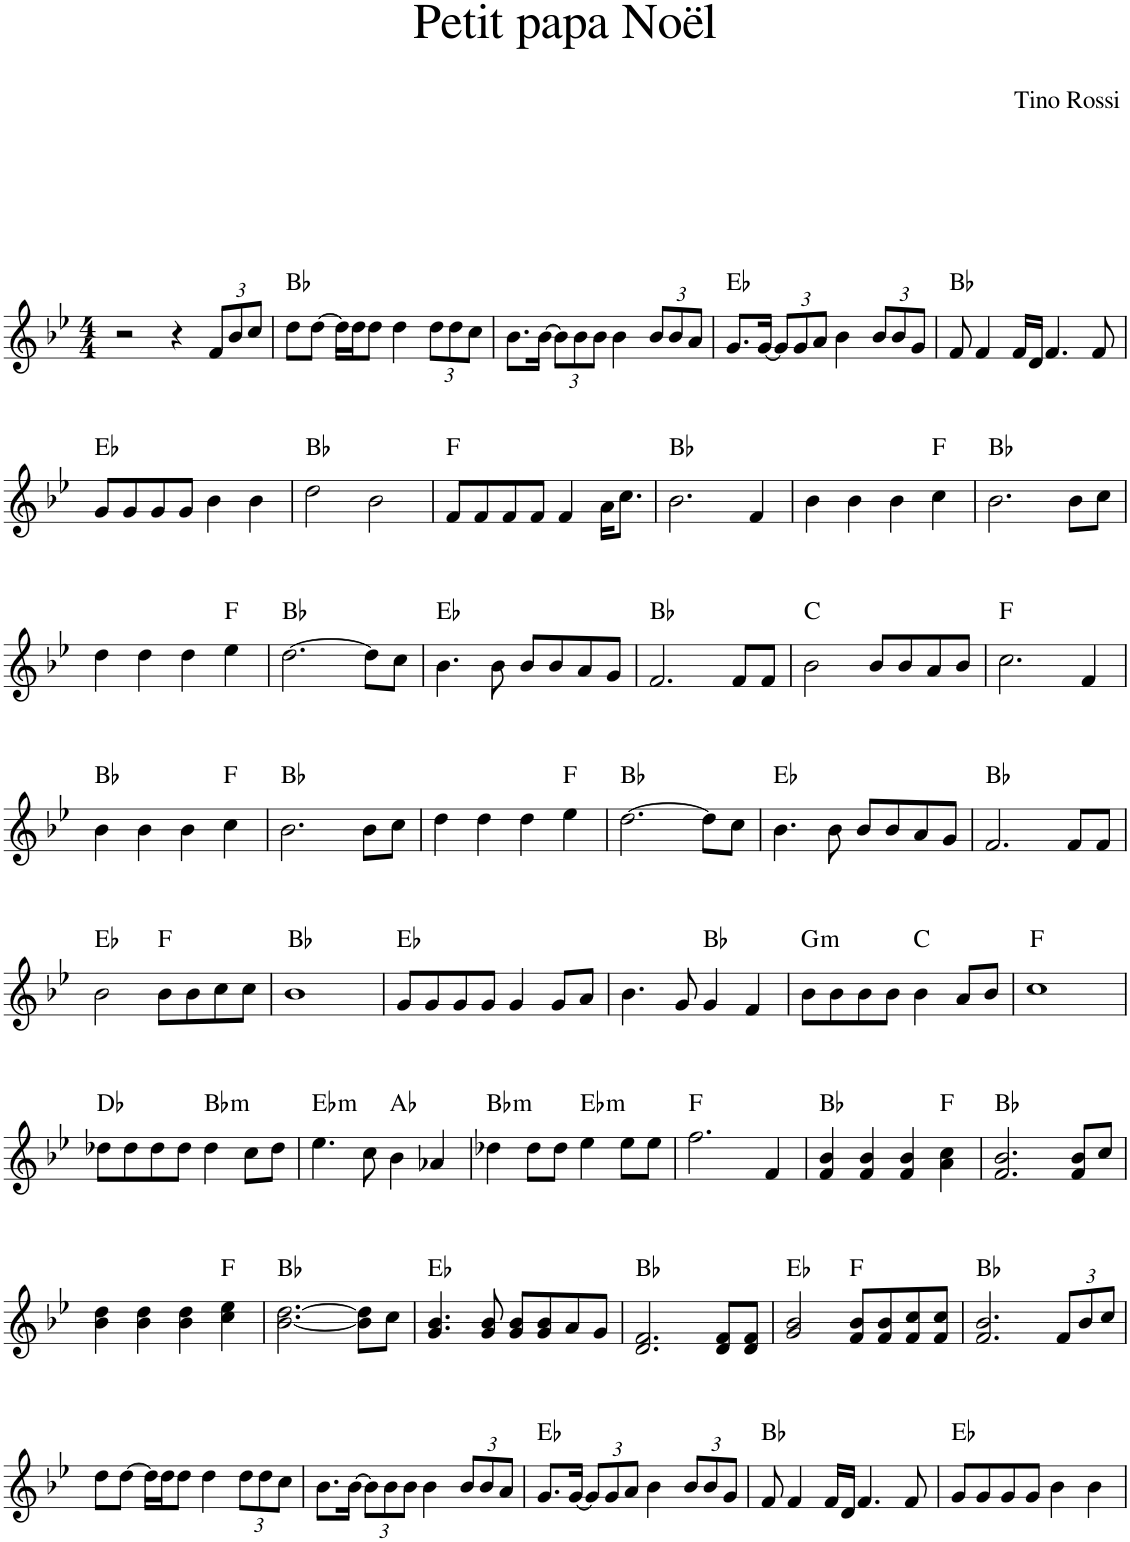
**kern	**harte
*part1	*part1
*staff1	*
*I"Piano	*
*I'Pno.	*
*clefG2	*
*k[b-e-]	*
*M4/4	*
=1	=1
2r	.
4r	.
*Xbrackettup	*
12f/L	.
12b-/	.
12cc/J	.
=2	=2
8dd\L	Bb:maj
[8dd\J	.
16dd\LL]	.
16dd\J	.
8dd\J	.
4dd\	.
12dd\L	.
12dd\	.
12cc\J	.
=3	=3
8.b-\L	.
[16b-\Jk	.
12b-\L]	.
12b-\	.
12b-\J	.
4b-\	.
12b-/L	.
12b-/	.
12a/J	.
=4	=4
8.g/L	Eb:maj
[16g/Jk	.
12g/L]	.
12g/	.
12a/J	.
4b-\	.
12b-/L	.
12b-/	.
12g/J	.
=5	=5
8f/	Bb:maj
4f/	.
16f/LL	.
16d/JJ	.
4.f/	.
8f/	.
!!LO:LB:g=z
=6	=6
8g/L	Eb:maj
8g/	.
8g/	.
8g/J	.
4b-\	.
4b-\	.
=7	=7
2dd\	Bb:maj
2b-\	.
=8	=8
8f/L	F:maj
8f/	.
8f/	.
8f/J	.
4f/	.
16a\KL	.
8.cc\J	.
=9	=9
2.b-\	Bb:maj
4f/	.
=10	=10
4b-\	.
4b-\	.
4b-\	.
4cc\	F:maj
=11	=11
2.b-\	Bb:maj
8b-\L	.
8cc\J	.
!!LO:LB:g=z
=12	=12
4dd\	.
4dd\	.
4dd\	.
4ee-\	F:maj
=13	=13
[2.dd\	Bb:maj
8dd\L]	.
8cc\J	.
=14	=14
4.b-\	Eb:maj
8b-\	.
8b-/L	.
8b-/	.
8a/	.
8g/J	.
=15	=15
2.f/	Bb:maj
8f/L	.
8f/J	.
=16	=16
2b-\	C:maj
8b-/L	.
8b-/	.
8a/	.
8b-/J	.
=17	=17
2.cc\	F:maj
4f/	.
!!LO:LB:g=z
=18	=18
4b-\	Bb:maj
4b-\	.
4b-\	.
4cc\	F:maj
=19	=19
2.b-\	Bb:maj
8b-\L	.
8cc\J	.
=20	=20
4dd\	.
4dd\	.
4dd\	.
4ee-\	F:maj
=21	=21
[2.dd\	Bb:maj
8dd\L]	.
8cc\J	.
=22	=22
4.b-\	Eb:maj
8b-\	.
8b-/L	.
8b-/	.
8a/	.
8g/J	.
=23	=23
2.f/	Bb:maj
8f/L	.
8f/J	.
!!LO:LB:g=z
=24	=24
2b-\	Eb:maj
8b-\L	F:maj
8b-\	.
8cc\	.
8cc\J	.
=25	=25
1b-	Bb:maj
=26	=26
8g/L	Eb:maj
8g/	.
8g/	.
8g/J	.
4g/	.
8g/L	.
8a/J	.
=27	=27
4.b-\	.
8g/	.
4g/	Bb:maj
4f/	.
=28	=28
!	!LO:H:kt=m
8b-\L	G:min
8b-\	.
8b-\	.
8b-\J	.
4b-\	C:maj
8a/L	.
8b-/J	.
=29	=29
1cc	F:maj
!!LO:LB:g=z
=30	=30
8dd-X\L	Db:maj
8dd-\	.
8dd-\	.
8dd-\J	.
!	!LO:H:kt=m
4dd-\	Bb:min
8cc\L	.
8dd-\J	.
=31	=31
!	!LO:H:kt=m
4.ee-\	Eb:min
8cc\	.
4b-\	Ab:maj
4a-X/	.
=32	=32
!	!LO:H:kt=m
4dd-X\	Bb:min
8dd-\L	.
8dd-\J	.
!	!LO:H:kt=m
4ee-\	Eb:min
8ee-\L	.
8ee-\J	.
=33	=33
2.ff\	F:maj
4f/	.
=34	=34
4f/ 4b-/	Bb:maj
4f/ 4b-/	.
4f/ 4b-/	.
4a\ 4cc\	F:maj
=35	=35
2.f/ 2.b-/	Bb:maj
8f/ 8b-/L	.
8cc/J	.
!!LO:LB:g=z
=36	=36
4b-\ 4dd\	.
4b-\ 4dd\	.
4b-\ 4dd\	.
4cc\ 4ee-\	F:maj
=37	=37
[2.b-\ [2.dd\	Bb:maj
8b-\] 8dd\]L	.
8cc\J	.
=38	=38
4.g/ 4.b-/	Eb:maj
8g/ 8b-/	.
8g/ 8b-/L	.
8g/ 8b-/	.
8a/	.
8g/J	.
=39	=39
2.d/ 2.f/	Bb:maj
8d/ 8f/L	.
8d/ 8f/J	.
=40	=40
2g/ 2b-/	Eb:maj
8f/ 8b-/L	F:maj
8f/ 8b-/	.
8f/ 8cc/	.
8f/ 8cc/J	.
=41	=41
2.f/ 2.b-/	Bb:maj
12f/L	.
12b-/	.
12cc/J	.
!!LO:LB:g=z
=42	=42
8dd\L	.
[8dd\J	.
16dd\LL]	.
16dd\J	.
8dd\J	.
4dd\	.
12dd\L	.
12dd\	.
12cc\J	.
=43	=43
8.b-\L	.
[16b-\Jk	.
12b-\L]	.
12b-\	.
12b-\J	.
4b-\	.
12b-/L	.
12b-/	.
12a/J	.
=44	=44
8.g/L	Eb:maj
[16g/Jk	.
12g/L]	.
12g/	.
12a/J	.
4b-\	.
12b-/L	.
12b-/	.
12g/J	.
=45	=45
8f/	Bb:maj
4f/	.
16f/LL	.
16d/JJ	.
4.f/	.
8f/	.
=46	=46
8g/L	Eb:maj
8g/	.
8g/	.
8g/J	.
4b-\	.
4b-\	.
=	=
*-	*-
